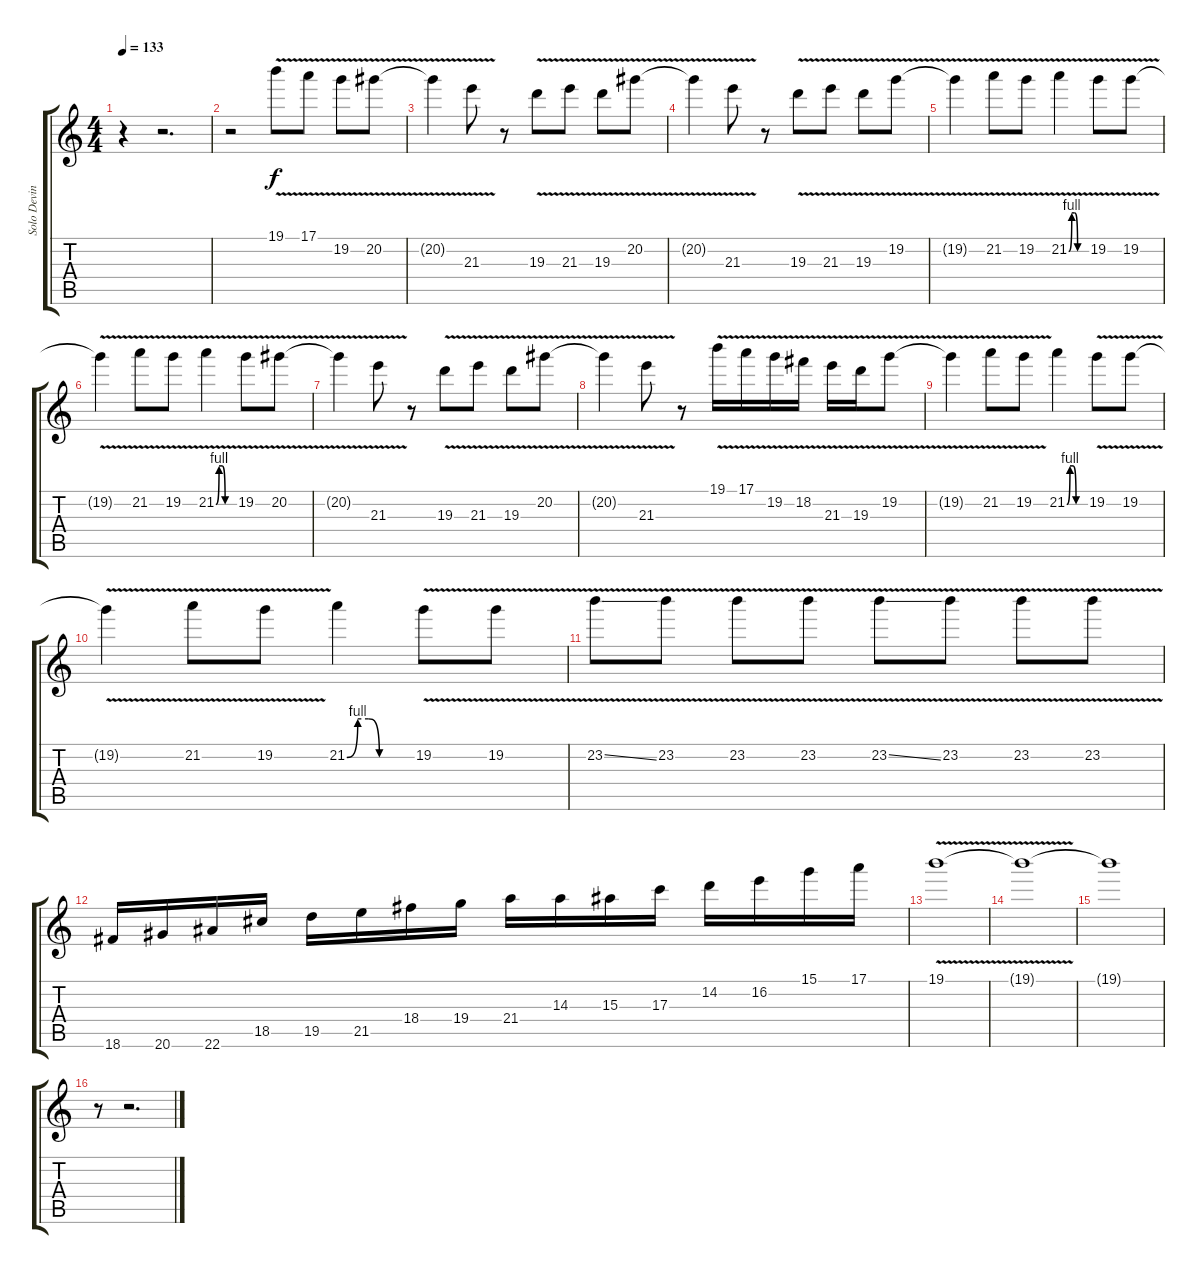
\track ("Solo Devin Townsend" "Solo Devin") {instrument distortionguitar}
\staff {score tabs}
\tuning (E4 C4 G3 C3 G2 C2) {hide}
\ts (4 4)
\tempo 133
\clef g2
\ks c
r.4{txt "" dy f} r.2{d txt ""} |
r.2{txt ""} 19.1{v}.8{txt ""} 17.1{v}.8{txt ""} 19.2{v}.8{txt ""} 20.2{v}.8{txt ""} |
20.2{t}.4{txt ""} 21.3{v}.8{txt ""} r.8{txt ""} 19.3{v}.8{txt ""} 21.3{v}.8{txt ""} 19.3{v}.8{txt ""} 20.2{v}.8{txt ""} |
20.2{t}.4{txt ""} 21.3{v}.8{txt ""} r.8{txt ""} 19.3{v}.8{txt ""} 21.3{v}.8{txt ""} 19.3{v}.8{txt ""} 19.2{v}.8{txt ""} |
19.2{t}.4{txt ""} 21.2{v}.8{txt ""} 19.2{v}.8{txt ""} 21.2{be (custom 0 0 10 4 20 4 30 0 60 0) v}.4{txt ""} 19.2{v}.8{txt ""} 19.2{v}.8{txt ""} |
19.2{v t}.4{txt ""} 21.2{v}.8{txt ""} 19.2{v}.8{txt ""} 21.2{be (custom 0 0 10 4 20 4 30 0 60 0) v}.4{txt ""} 19.2{v}.8{txt ""} 20.2{v}.8{txt ""} |
20.2{v t}.4{txt ""} 21.3{v}.8{txt ""} r.8{txt ""} 19.3{v}.8{txt ""} 21.3{v}.8{txt ""} 19.3{v}.8{txt ""} 20.2{v}.8{txt ""} |
20.2{t}.4{txt ""} 21.3{v}.8{txt ""} r.8{txt ""} 19.1{v}.16{txt ""} 17.1{v}.16{txt ""} 19.2{v}.16{txt ""} 18.2{v}.16{txt ""} 21.3{v}.16{txt ""} 19.3{v}.16{txt ""} 19.2{v}.8{txt ""} |
19.2{t}.4{txt ""} 21.2{v}.8{txt ""} 19.2{v}.8{txt ""} 21.2{be (custom 0 0 10 4 20 4 30 0 60 0)}.4{txt ""} 19.2{v}.8{txt ""} 19.2{v}.8{txt ""} |
19.2{t}.4{txt ""} 21.2{v}.8{txt ""} 19.2{v}.8{txt ""} 21.2{be (custom 0 0 10 4 20 4 30 0 60 0)}.4{txt ""} 19.2{v}.8{txt ""} 19.2{v}.8{txt ""} |
23.2{v ss}.8{txt ""} 23.2{v}.8{txt ""} 23.2{v}.8{txt ""} 23.2{v}.8{txt ""} 23.2{v ss}.8{txt ""} 23.2{v}.8{txt ""} 23.2{v}.8{txt ""} 23.2{v}.8{txt ""} |
18.6.16{txt ""} 20.6.16{txt ""} 22.6.16{txt ""} 18.5.16{txt ""} 19.5.16{txt ""} 21.5.16{txt ""} 18.4.16{txt ""} 19.4.16{txt ""} 21.4.16{txt ""} 14.3.16{txt ""} 15.3.16{txt ""} 17.3.16{txt ""} 14.2.16{txt ""} 16.2.16{txt ""} 15.1.16{txt ""} 17.1.16{txt ""} |
19.1{v}.1{txt ""} |
19.1{t}.1{txt ""} |
19.1{t}.1{txt ""} |
r.8{txt ""} r.2{d txt ""}
